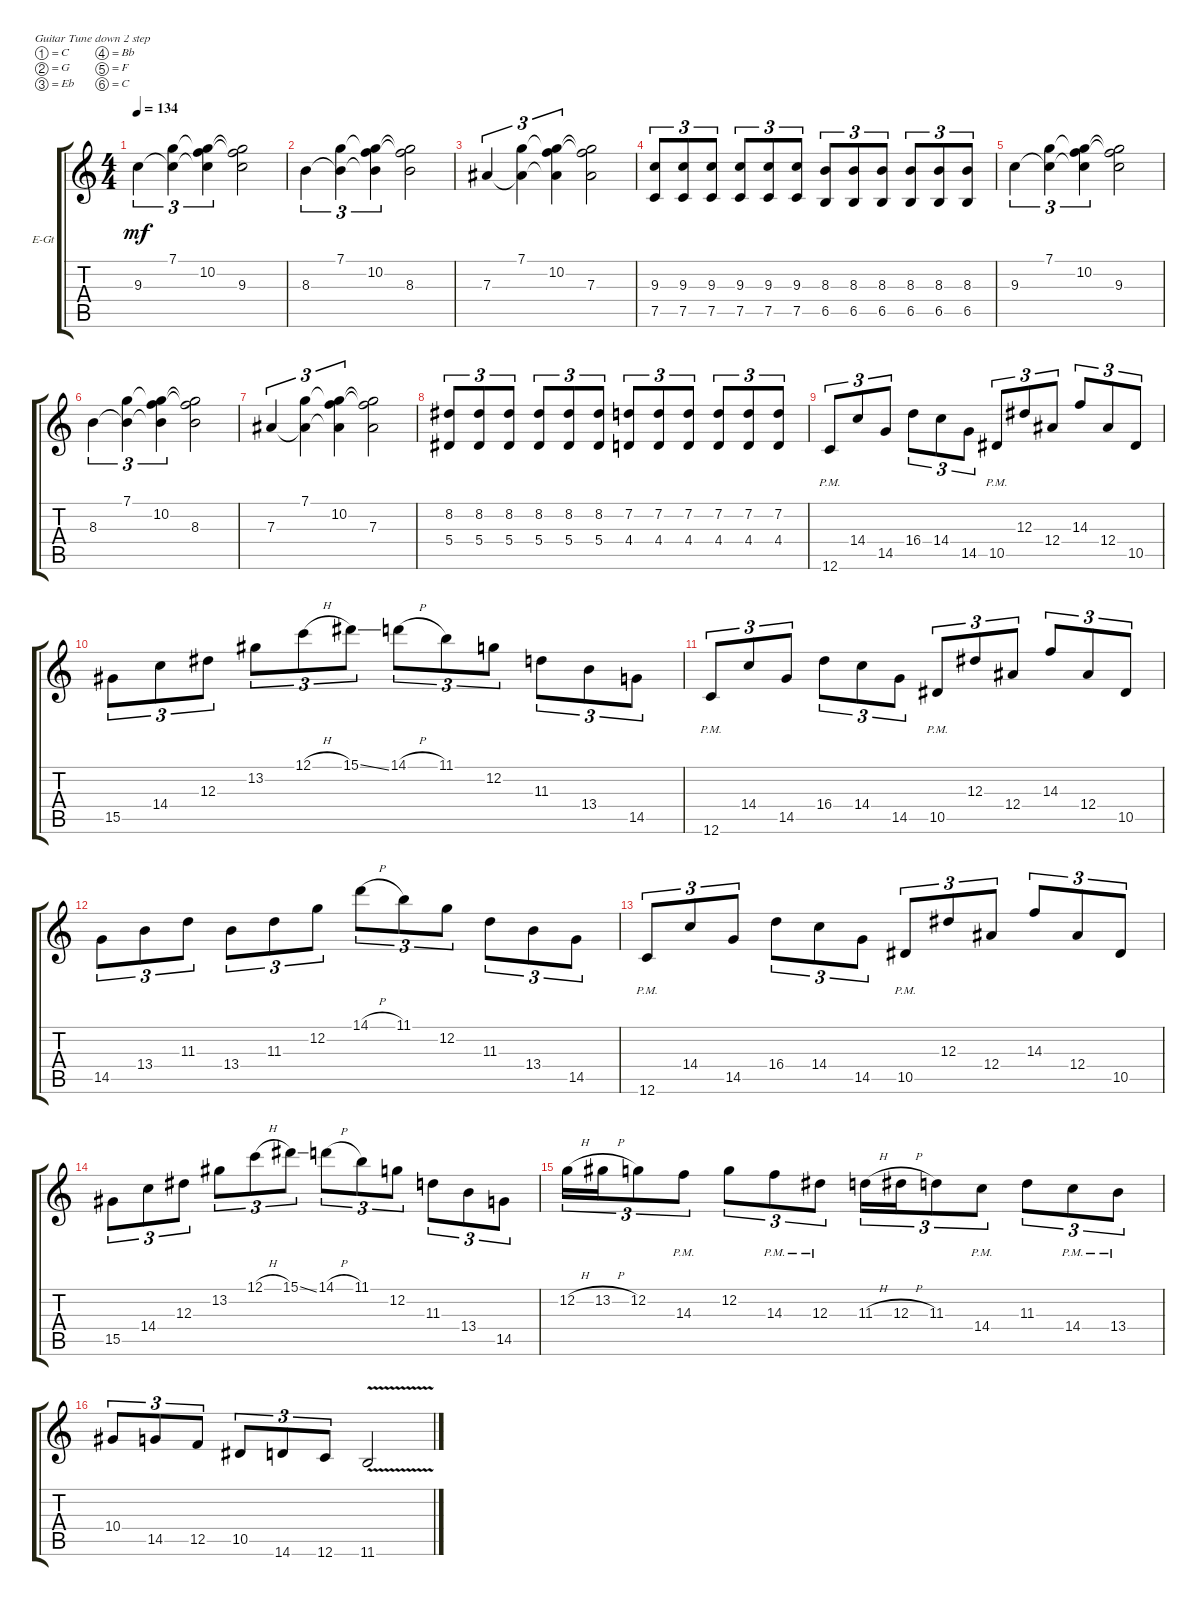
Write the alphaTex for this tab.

\defaultSystemsLayout 4
\bracketExtendMode groupsimilarinstruments
\firstSystemTrackNameOrientation horizontal
\otherSystemsTrackNameOrientation horizontal
\track ("Leads" "E-Gt") {instrument overdrivenguitar}
\staff {score tabs}
\tuning (C4 G3 Eb3 Bb2 F2 C2)
\ts (4 4)
\tempo 134
\clef g2
\ks c
9.3.4{tu (3 2) dy mf} (7.1 9.3{t}).4{tu (3 2)} (10.2 7.1{t} 9.3{t}).4{tu (3 2)} (9.3 10.2{t} 7.1{t}).2 |
8.3.4{tu (3 2)} (7.1 8.3{t}).4{tu (3 2)} (10.2 7.1{t} 8.3{t}).4{tu (3 2)} (8.3 10.2{t} 7.1{t}).2 |
7.3.4{tu (3 2)} (7.1 7.3{t}).4{tu (3 2)} (10.2 7.1{t} 7.3{t}).4{tu (3 2)} (7.3 10.2{t} 7.1{t}).2 |
(9.3 7.5).8{tu (3 2)} (9.3 7.5).8{tu (3 2)} (9.3 7.5).8{tu (3 2)} (9.3 7.5).8{tu (3 2)} (9.3 7.5).8{tu (3 2)} (9.3 7.5).8{tu (3 2)} (8.3 6.5).8{tu (3 2)} (8.3 6.5).8{tu (3 2)} (8.3 6.5).8{tu (3 2)} (8.3 6.5).8{tu (3 2)} (8.3 6.5).8{tu (3 2)} (8.3 6.5).8{tu (3 2)} |
9.3.4{tu (3 2)} (7.1 9.3{t}).4{tu (3 2)} (10.2 7.1{t} 9.3{t}).4{tu (3 2)} (9.3 10.2{t} 7.1{t}).2 |
8.3.4{tu (3 2)} (7.1 8.3{t}).4{tu (3 2)} (10.2 7.1{t} 8.3{t}).4{tu (3 2)} (8.3 10.2{t} 7.1{t}).2 |
7.3.4{tu (3 2)} (7.1 7.3{t}).4{tu (3 2)} (10.2 7.1{t} 7.3{t}).4{tu (3 2)} (7.3 10.2{t} 7.1{t}).2 |
(5.4 8.2).8{tu (3 2)} (5.4 8.2).8{tu (3 2)} (5.4 8.2).8{tu (3 2)} (5.4 8.2).8{tu (3 2)} (5.4 8.2).8{tu (3 2)} (5.4 8.2).8{tu (3 2)} (4.4 7.2).8{tu (3 2)} (4.4 7.2).8{tu (3 2)} (4.4 7.2).8{tu (3 2)} (4.4 7.2).8{tu (3 2)} (4.4 7.2).8{tu (3 2)} (4.4 7.2).8{tu (3 2)} |
12.6{pm}.8{tu (3 2)} 14.4.8{tu (3 2)} 14.5.8{tu (3 2)} 16.4.8{tu (3 2)} 14.4.8{tu (3 2)} 14.5.8{tu (3 2)} 10.5{pm}.8{tu (3 2)} 12.3.8{tu (3 2)} 12.4.8{tu (3 2)} 14.3.8{tu (3 2)} 12.4.8{tu (3 2)} 10.5.8{tu (3 2)} |
15.5.8{tu (3 2)} 14.4.8{tu (3 2)} 12.3.8{tu (3 2)} 13.2.8{tu (3 2)} 12.1{h}.8{tu (3 2)} 15.1{ss}.8{tu (3 2)} 14.1{h}.8{tu (3 2)} 11.1.8{tu (3 2)} 12.2.8{tu (3 2)} 11.3.8{tu (3 2)} 13.4.8{tu (3 2)} 14.5.8{tu (3 2)} |
12.6{pm}.8{tu (3 2)} 14.4.8{tu (3 2)} 14.5.8{tu (3 2)} 16.4.8{tu (3 2)} 14.4.8{tu (3 2)} 14.5.8{tu (3 2)} 10.5{pm}.8{tu (3 2)} 12.3.8{tu (3 2)} 12.4.8{tu (3 2)} 14.3.8{tu (3 2)} 12.4.8{tu (3 2)} 10.5.8{tu (3 2)} |
14.5.8{tu (3 2)} 13.4.8{tu (3 2)} 11.3.8{tu (3 2)} 13.4.8{tu (3 2)} 11.3.8{tu (3 2)} 12.2.8{tu (3 2)} 14.1{h}.8{tu (3 2)} 11.1.8{tu (3 2)} 12.2.8{tu (3 2)} 11.3.8{tu (3 2)} 13.4.8{tu (3 2)} 14.5.8{tu (3 2)} |
12.6{pm}.8{tu (3 2)} 14.4.8{tu (3 2)} 14.5.8{tu (3 2)} 16.4.8{tu (3 2)} 14.4.8{tu (3 2)} 14.5.8{tu (3 2)} 10.5{pm}.8{tu (3 2)} 12.3.8{tu (3 2)} 12.4.8{tu (3 2)} 14.3.8{tu (3 2)} 12.4.8{tu (3 2)} 10.5.8{tu (3 2)} |
15.5.8{tu (3 2)} 14.4.8{tu (3 2)} 12.3.8{tu (3 2)} 13.2.8{tu (3 2)} 12.1{h}.8{tu (3 2)} 15.1{ss}.8{tu (3 2)} 14.1{h}.8{tu (3 2)} 11.1.8{tu (3 2)} 12.2.8{tu (3 2)} 11.3.8{tu (3 2)} 13.4.8{tu (3 2)} 14.5.8{tu (3 2)} |
12.2{h}.16{tu (3 2)} 13.2{h}.16{tu (3 2)} 12.2.8{tu (3 2)} 14.3{pm}.8{tu (3 2)} 12.2.8{tu (3 2)} 14.3{pm}.8{tu (3 2)} 12.3{pm}.8{tu (3 2)} 11.3{h}.16{tu (3 2)} 12.3{h}.16{tu (3 2)} 11.3.8{tu (3 2)} 14.4{pm}.8{tu (3 2)} 11.3.8{tu (3 2)} 14.4{pm}.8{tu (3 2)} 13.4{pm}.8{tu (3 2)} |
10.4.8{tu (3 2)} 14.5.8{tu (3 2)} 12.5.8{tu (3 2)} 10.5.8{tu (3 2)} 14.6.8{tu (3 2)} 12.6.8{tu (3 2)} 11.6{v}.2
